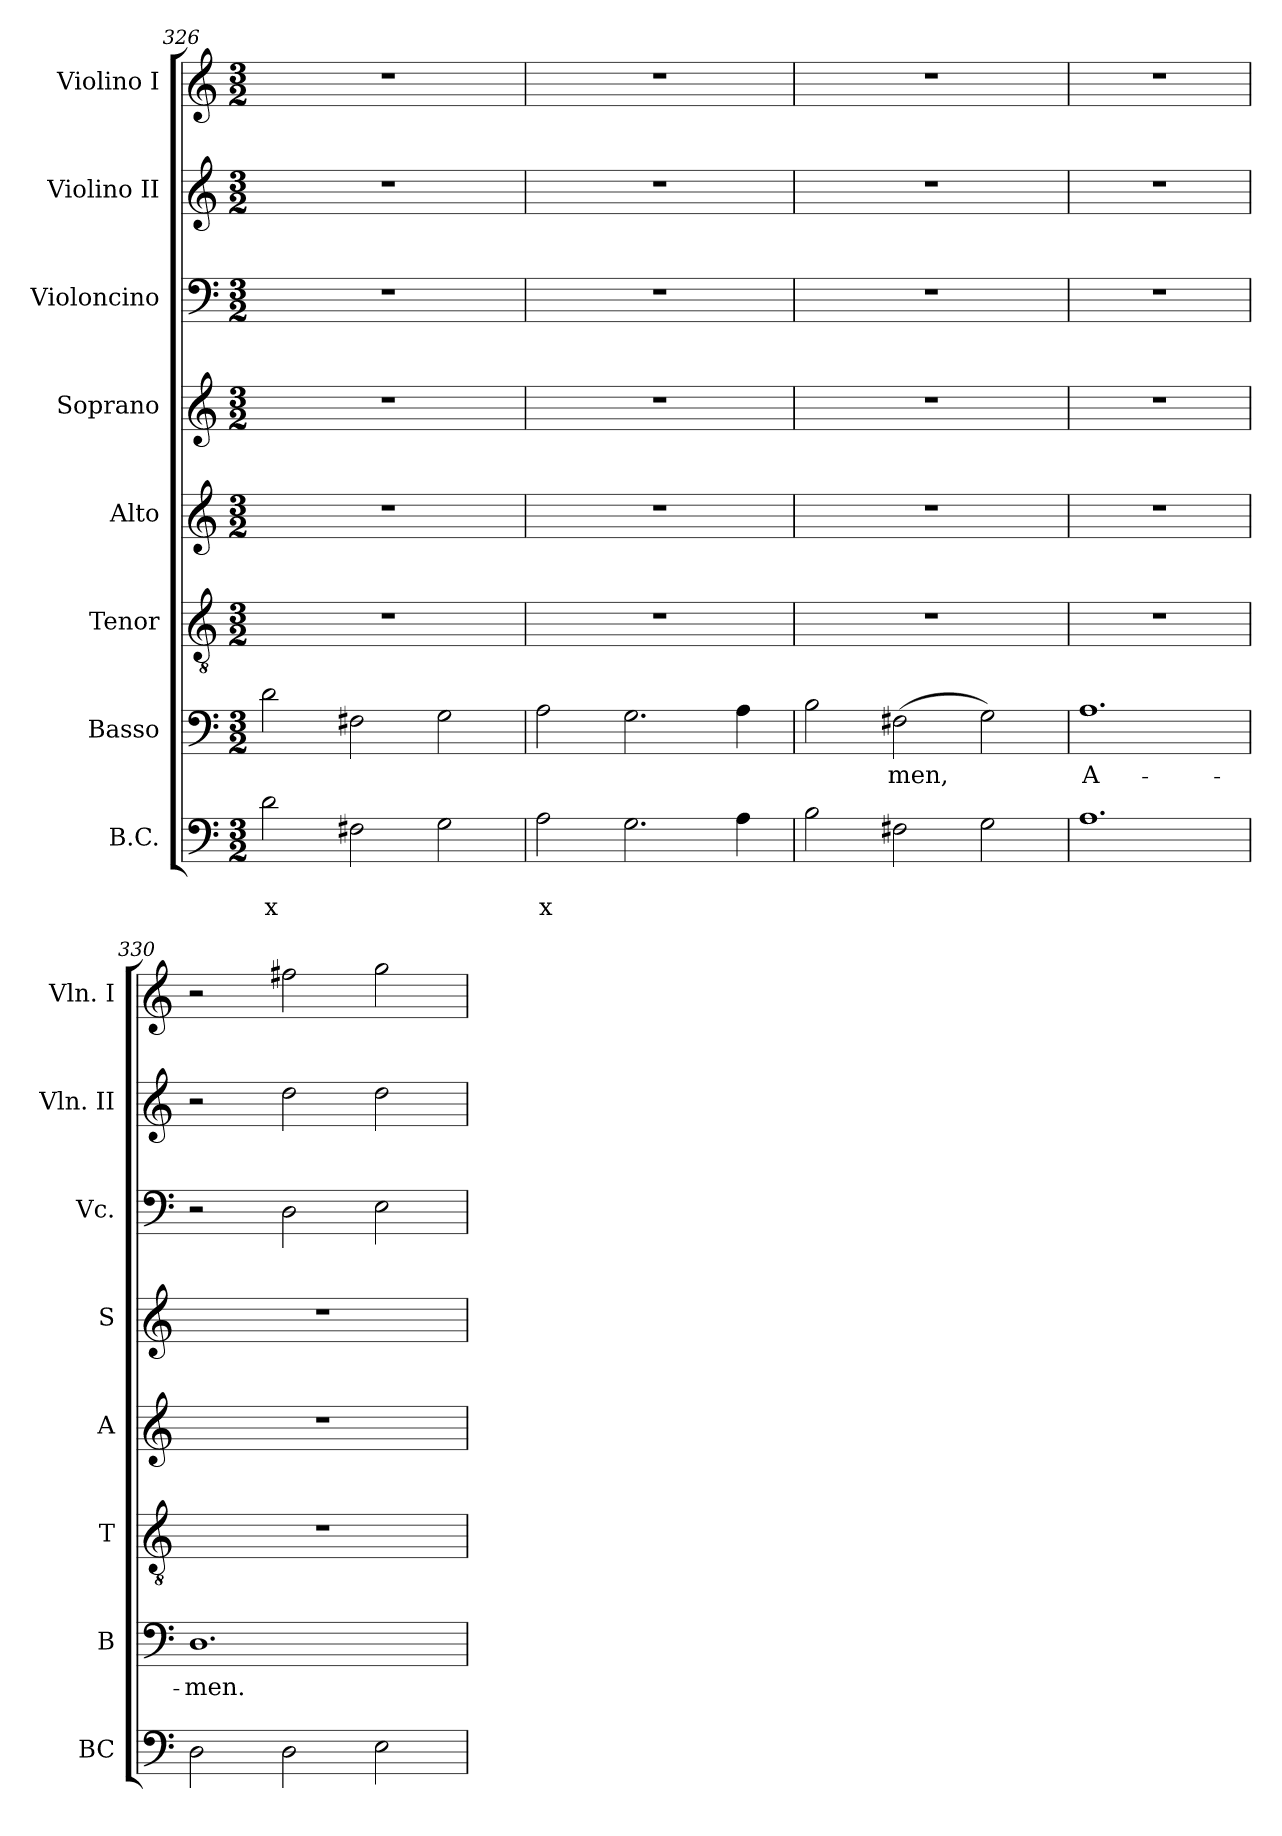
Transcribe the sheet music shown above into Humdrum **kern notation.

**kern	**text	**text	**kern	**text	**kern	**kern	**kern	**kern	**kern	**kern
*part8	*part8	*part8	*part7	*part7	*part6	*part5	*part4	*part3	*part2	*part1
*staff8	*staff8	*staff8	*staff7	*staff7	*staff6	*staff5	*staff4	*staff3	*staff2	*staff1
*I"B.C.	*	*	*I"Basso	*	*I"Tenor	*I"Alto	*I"Soprano	*I"Violoncino	*I"Violino II	*I"Violino I
*I'BC	*	*	*I'B	*	*I'T	*I'A	*I'S	*I'Vc.	*I'Vln. II	*I'Vln. I
*clefF4	*	*	*clefF4	*	*clefGv2	*clefG2	*clefG2	*clefF4	*clefG2	*clefG2
*k[]	*	*	*k[]	*	*k[]	*k[]	*k[]	*k[]	*k[]	*k[]
*C:	*	*	*C:	*	*C:	*C:	*C:	*C:	*C:	*C:
*M3/2	*	*	*M3/2	*	*M3/2	*M3/2	*M3/2	*M3/2	*M3/2	*M3/2
=326	=326	=326	=326	=326	=326	=326	=326	=326	=326	=326
!	!	!LO:LY:b	!	!	!	!	!	!	!	!
2d\	.	x	2d\	.	1.r	1.r	1.r	1.r	1.r	1.r
2F#X\	.	.	2F#X\	.	.	.	.	.	.	.
2G\	.	.	2G\	.	.	.	.	.	.	.
=327	=327	=327	=327	=327	=327	=327	=327	=327	=327	=327
!	!	!LO:LY:b	!	!	!	!	!	!	!	!
2A\	.	x	2A\	.	1.r	1.r	1.r	1.r	1.r	1.r
2.G\	.	.	2.G\	.	.	.	.	.	.	.
4A\	.	.	4A\	.	.	.	.	.	.	.
=328	=328	=328	=328	=328	=328	=328	=328	=328	=328	=328
2B\	.	.	2B\	.	1.r	1.r	1.r	1.r	1.r	1.r
!	!	!	!	!LO:LY:b	!	!	!	!	!	!
2F#X\	.	.	(>2F#X\	-men,	.	.	.	.	.	.
2G\	.	.	2G\)	.	.	.	.	.	.	.
=329	=329	=329	=329	=329	=329	=329	=329	=329	=329	=329
!	!	!	!	!LO:LY:b	!	!	!	!	!	!
1.A	.	.	1.A	A-	1.r	1.r	1.r	1.r	1.r	1.r
=330	=330	=330	=330	=330	=330	=330	=330	=330	=330	=330
!	!	!	!	!LO:LY:b	!	!	!	!	!	!
2D\	.	.	1.D	-men.	1.r	1.r	1.r	2r	2r	2r
2D\	.	.	.	.	.	.	.	2D\	2dd\	2ff#X\
2E\	.	.	.	.	.	.	.	2E\	2dd\	2gg\
=	=	=	=	=	=	=	=	=	=	=
*-	*-	*-	*-	*-	*-	*-	*-	*-	*-	*-
